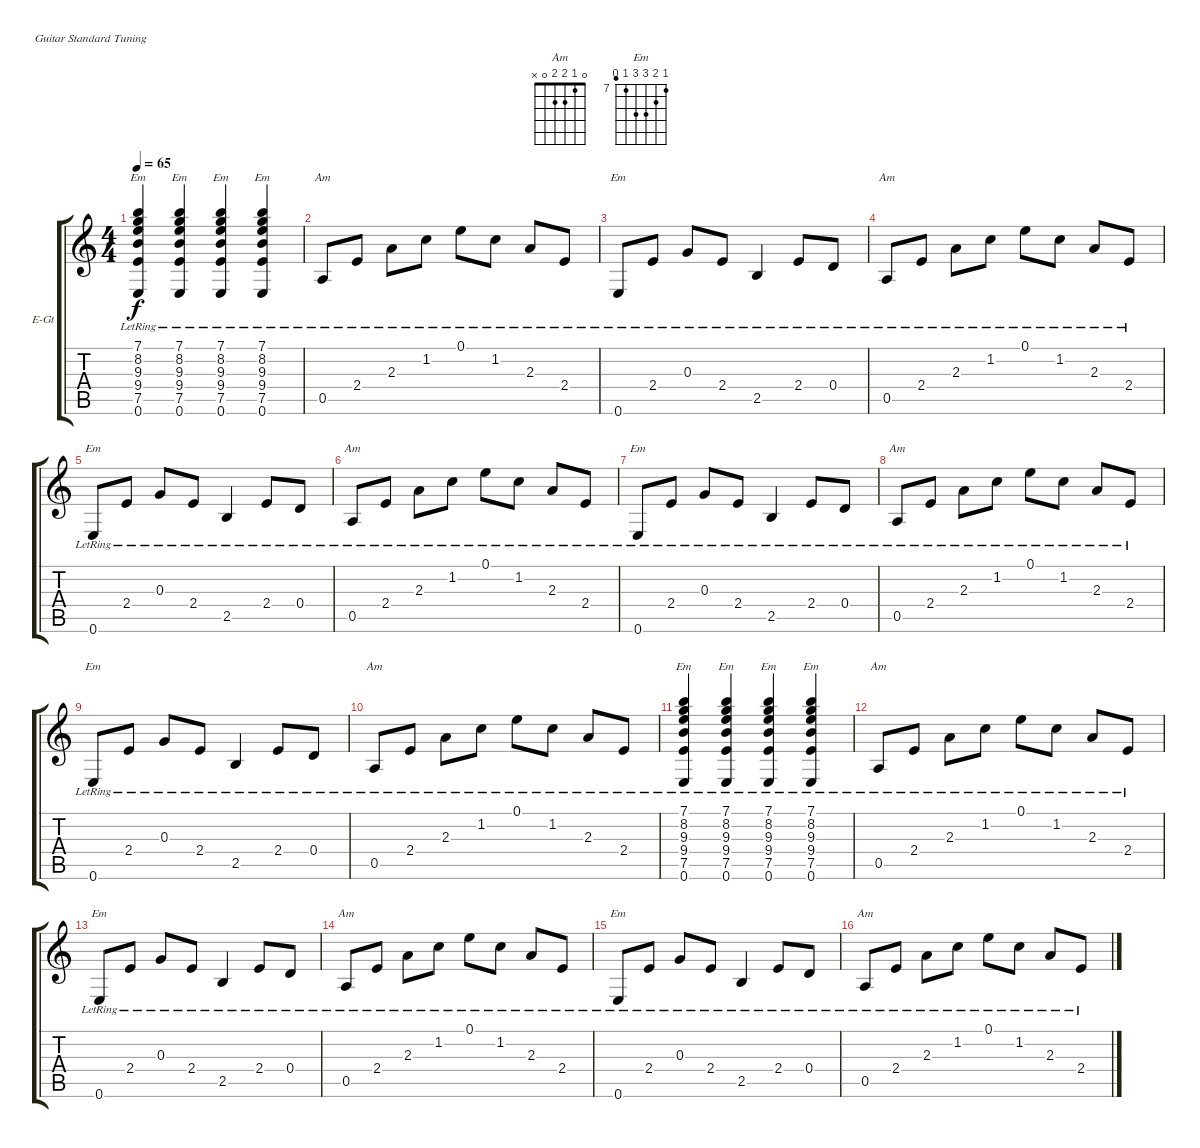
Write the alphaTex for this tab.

\bracketExtendMode groupsimilarinstruments
\firstSystemTrackNameOrientation horizontal
\otherSystemsTrackNameOrientation horizontal
\track ("Electric Guitar 2" "E-Gt") {instrument electricguitarclean}
\staff {score tabs}
\tuning (E4 B3 G3 D3 A2 E2)
\chord ("Am" 0 1 2 2 0 x)
\chord ("Em" 3 5 4 5 x 0)
\chord ("Em" 7 8 9 9 7 6) {firstfret 7}
\ts (4 4)
\tempo 65
\clef g2
\ks c
(7.1{lr} 8.2{lr} 9.3{lr} 9.4{lr} 7.5{lr} 0.6{lr}).4{ch "Em" dy f} (7.1{lr} 8.2{lr} 9.3{lr} 9.4{lr} 7.5{lr} 0.6{lr}).4{ch "Em"} (7.1{lr} 8.2{lr} 9.3{lr} 9.4{lr} 7.5{lr} 0.6{lr}).4{ch "Em"} (7.1{lr} 8.2{lr} 9.3{lr} 9.4{lr} 7.5{lr} 0.6{lr}).4{ch "Em"} |
0.5{lr}.8{ch "Am"} 2.4{lr}.8 2.3{lr}.8 1.2{lr}.8 0.1{lr}.8 1.2{lr}.8 2.3{lr}.8 2.4{lr}.8 |
0.6{lr}.8{ch "Em"} 2.4{lr}.8 0.3{lr}.8 2.4{lr}.8 2.5{lr}.4 2.4{lr}.8 0.4{lr}.8 |
0.5{lr}.8{ch "Am"} 2.4{lr}.8 2.3{lr}.8 1.2{lr}.8 0.1{lr}.8 1.2{lr}.8 2.3{lr}.8 2.4{lr}.8 |
0.6{lr}.8{ch "Em"} 2.4{lr}.8 0.3{lr}.8 2.4{lr}.8 2.5{lr}.4 2.4{lr}.8 0.4{lr}.8 |
0.5{lr}.8{ch "Am"} 2.4{lr}.8 2.3{lr}.8 1.2{lr}.8 0.1{lr}.8 1.2{lr}.8 2.3{lr}.8 2.4{lr}.8 |
0.6{lr}.8{ch "Em"} 2.4{lr}.8 0.3{lr}.8 2.4{lr}.8 2.5{lr}.4 2.4{lr}.8 0.4{lr}.8 |
0.5{lr}.8{ch "Am"} 2.4{lr}.8 2.3{lr}.8 1.2{lr}.8 0.1{lr}.8 1.2{lr}.8 2.3{lr}.8 2.4{lr}.8 |
0.6{lr}.8{ch "Em"} 2.4{lr}.8 0.3{lr}.8 2.4{lr}.8 2.5{lr}.4 2.4{lr}.8 0.4{lr}.8 |
0.5{lr}.8{ch "Am"} 2.4{lr}.8 2.3{lr}.8 1.2{lr}.8 0.1{lr}.8 1.2{lr}.8 2.3{lr}.8 2.4{lr}.8 |
(7.1{lr} 8.2{lr} 9.3{lr} 9.4{lr} 7.5{lr} 0.6{lr}).4{ch "Em"} (7.1{lr} 8.2{lr} 9.3{lr} 9.4{lr} 7.5{lr} 0.6{lr}).4{ch "Em"} (7.1{lr} 8.2{lr} 9.3{lr} 9.4{lr} 7.5{lr} 0.6{lr}).4{ch "Em"} (7.1{lr} 8.2{lr} 9.3{lr} 9.4{lr} 7.5{lr} 0.6{lr}).4{ch "Em"} |
0.5{lr}.8{ch "Am"} 2.4{lr}.8 2.3{lr}.8 1.2{lr}.8 0.1{lr}.8 1.2{lr}.8 2.3{lr}.8 2.4{lr}.8 |
0.6{lr}.8{ch "Em"} 2.4{lr}.8 0.3{lr}.8 2.4{lr}.8 2.5{lr}.4 2.4{lr}.8 0.4{lr}.8 |
0.5{lr}.8{ch "Am"} 2.4{lr}.8 2.3{lr}.8 1.2{lr}.8 0.1{lr}.8 1.2{lr}.8 2.3{lr}.8 2.4{lr}.8 |
0.6{lr}.8{ch "Em"} 2.4{lr}.8 0.3{lr}.8 2.4{lr}.8 2.5{lr}.4 2.4{lr}.8 0.4{lr}.8 |
0.5{lr}.8{ch "Am"} 2.4{lr}.8 2.3{lr}.8 1.2{lr}.8 0.1{lr}.8 1.2{lr}.8 2.3{lr}.8 2.4{lr}.8
